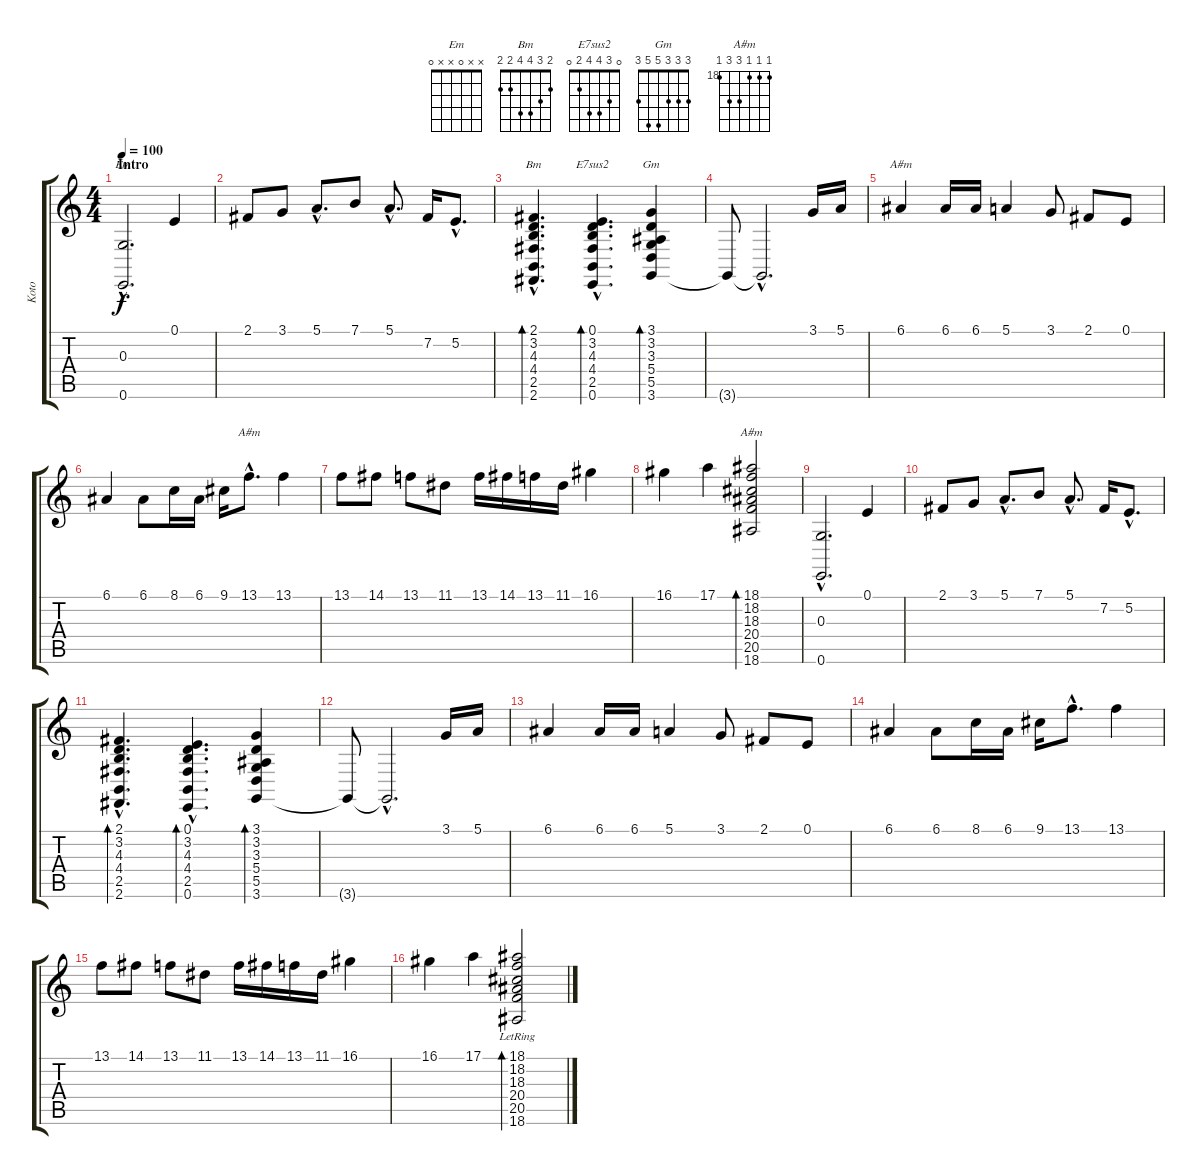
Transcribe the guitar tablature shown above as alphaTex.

\track ("Koto" "Koto") {instrument koto}
\staff {score tabs}
\tuning (E4 B3 G3 D3 A2 E2) {hide}
\chord ("Em" x x 0 x x 0)
\chord ("Bm" 2 3 4 4 2 2)
\chord ("E7sus2" 0 3 4 4 2 0)
\chord ("Gm" 3 3 3 5 5 3)
\chord ("A#m" 6 6 6 8 8 6) {firstfret 6}
\chord ("A#m" 13 14 15 15 13 x) {firstfret 13}
\chord ("A#m" 18 18 18 20 20 18) {firstfret 18}
\ts (4 4)
\section ("" "Intro")
\tempo 100
\clef g2
\ks c
(0.3{hac} 0.6{hac}).2{d ch "Em" dy f instrument koto} 0.1.4 |
2.1.8 3.1.8 5.1{hac}.8{d} 7.1.8 5.1{hac}.8{d} 7.2.16 5.2{hac}.8{d} |
(2.1{hac} 3.2{hac} 4.3{hac} 4.4{hac} 2.5{hac} 2.6{hac}).4{d bd 480 ch "Bm"} (0.1{hac} 3.2{hac} 4.3{hac} 4.4{hac} 2.5{hac} 0.6).4{d bd 480 ch "E7sus2"} (3.1 3.2 3.3 5.4 5.5 3.6).4{bd 480 ch "Gm"} |
3.6{t}.8 3.6{hac t}.2{d} 3.1.16 5.1.16 |
6.1.4{ch "A#m"} 6.1.16 6.1.16 5.1.4 3.1.8 2.1.8 0.1.8 |
6.1.4 6.1.8 8.1.16 6.1.16 9.1.16 13.1{hac}.8{d ch "A#m"} 13.1.4 |
13.1.8 14.1.8 13.1.8 11.1.8 13.1.16 14.1.16 13.1.16 11.1.16 16.1.4 |
16.1.4 17.1.4 (18.1 18.2 18.3 20.4 20.5 18.6).2{bd 480 ch "A#m"} |
(0.3{hac} 0.6{hac}).2{d} 0.1.4 |
2.1.8 3.1.8 5.1{hac}.8{d} 7.1.8 5.1{hac}.8{d} 7.2.16 5.2{hac}.8{d} |
(2.1{hac} 3.2{hac} 4.3{hac} 4.4{hac} 2.5{hac} 2.6{hac}).4{d bd 480} (0.1{hac} 3.2{hac} 4.3{hac} 4.4{hac} 2.5{hac} 0.6).4{d bd 480} (3.1 3.2 3.3 5.4 5.5 3.6).4{bd 480} |
3.6{t}.8 3.6{hac t}.2{d} 3.1.16 5.1.16 |
6.1.4 6.1.16 6.1.16 5.1.4 3.1.8 2.1.8 0.1.8 |
6.1.4 6.1.8 8.1.16 6.1.16 9.1.16 13.1{hac}.8{d} 13.1.4 |
13.1.8 14.1.8 13.1.8 11.1.8 13.1.16 14.1.16 13.1.16 11.1.16 16.1.4 |
16.1.4 17.1.4 (18.1{lr} 18.2{lr} 18.3{lr} 20.4{lr} 20.5{lr} 18.6{lr}).2{bd 480}
